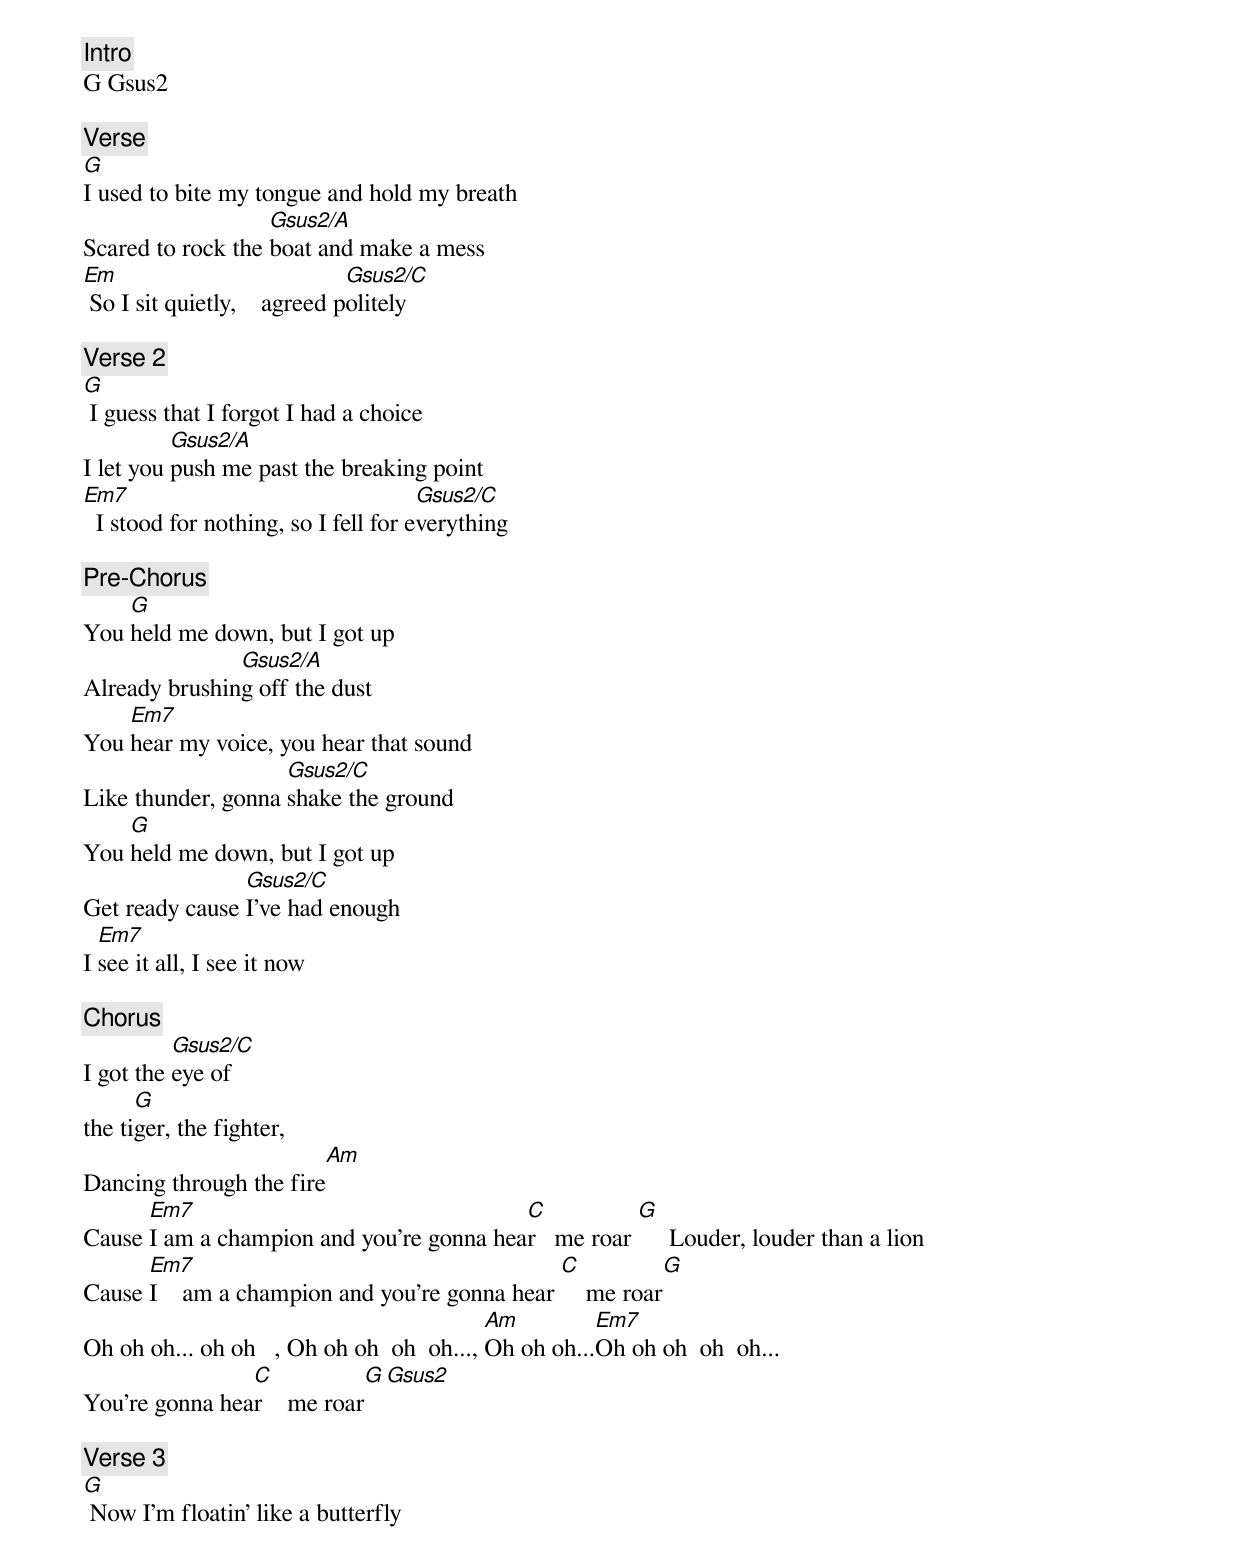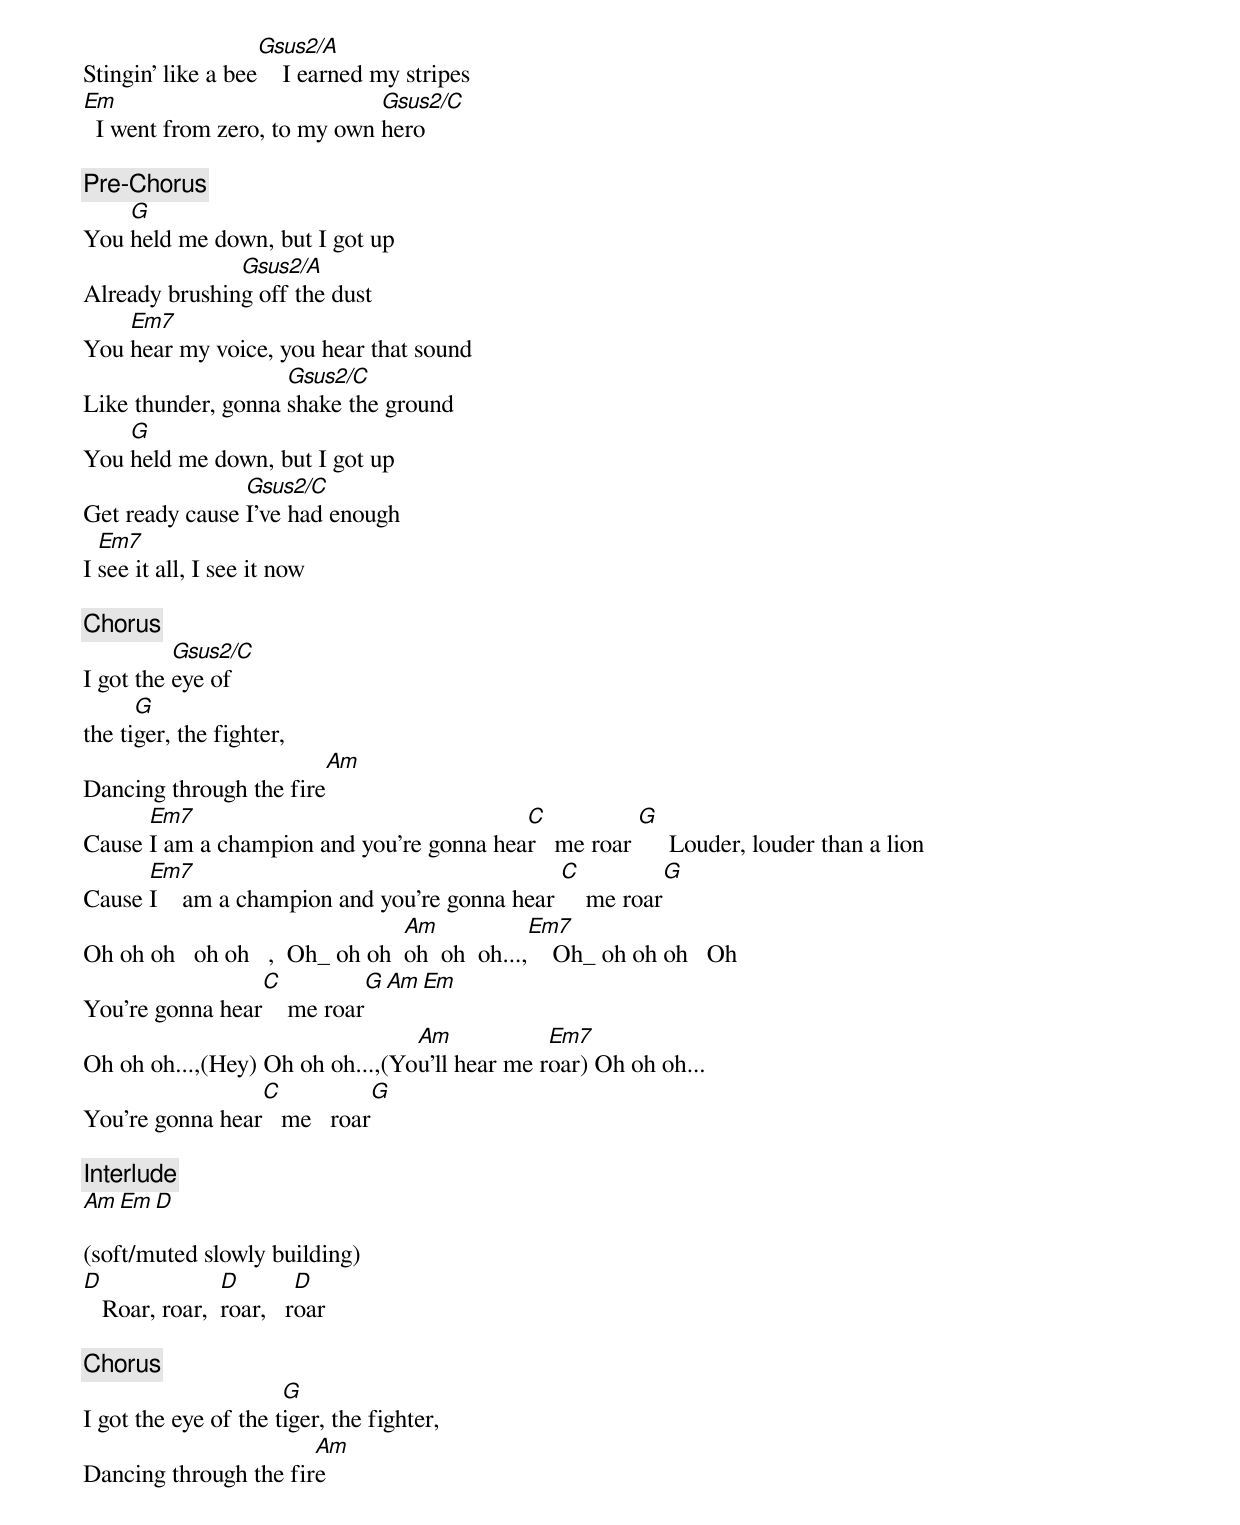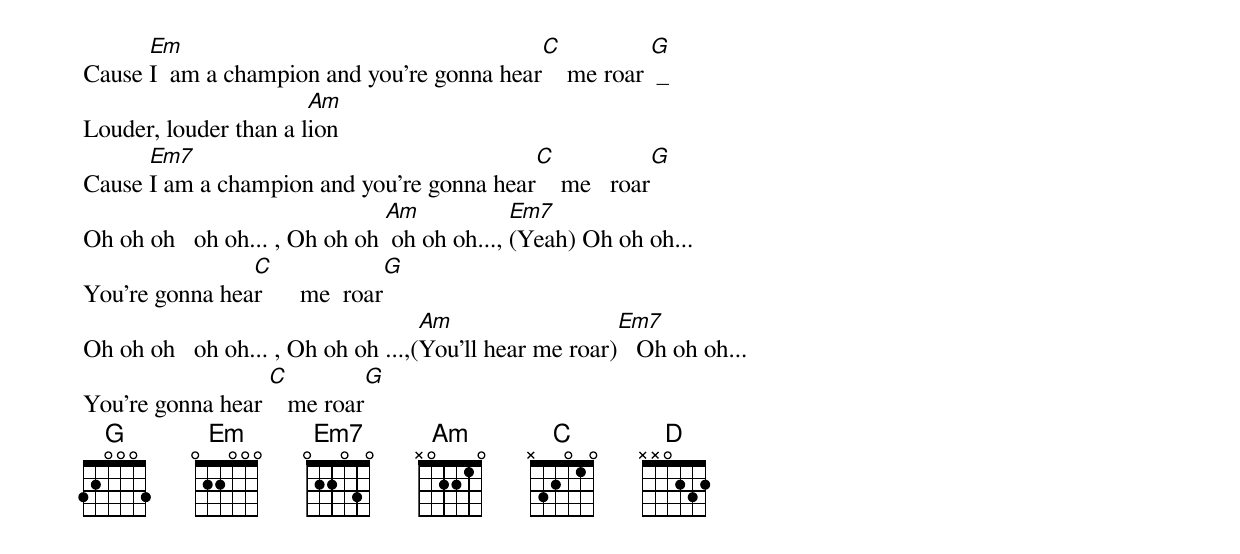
[Intro]
G Gsus2

[Verse]
G
I used to bite my tongue and hold my breath
                   Gsus2/A
Scared to rock the boat and make a mess
Em                            Gsus2/C
 So I sit quietly,    agreed politely

[Verse 2]
G
 I guess that I forgot I had a choice
          Gsus2/A
I let you push me past the breaking point
Em7                                   Gsus2/C
  I stood for nothing, so I fell for everything

[Pre-Chorus]
    G
You held me down, but I got up
               Gsus2/A
Already brushing off the dust
    Em7
You hear my voice, you hear that sound
                    Gsus2/C
Like thunder, gonna shake the ground
    G
You held me down, but I got up
                Gsus2/C
Get ready cause I've had enough
  Em7
I see it all, I see it now

[Chorus]
          Gsus2/C
I got the eye of
      G
the tiger, the fighter,
                        Am
Dancing through the fire
      Em7                                 C           G
Cause I am a champion and you're gonna hear   me roar      Louder, louder than a lion
      Em7                                      C           G
Cause I    am a champion and you're gonna hear     me roar
                                           Am         Em7
Oh oh oh... oh oh   , Oh oh oh  oh  oh..., Oh oh oh...Oh oh oh  oh  oh...
                C            G        Gsus2
You're gonna hear    me roar

[Verse 3]
G
 Now I'm floatin' like a butterfly
                   Gsus2/A
Stingin' like a bee    I earned my stripes
Em                            Gsus2/C
  I went from zero, to my own hero

[Pre-Chorus]
    G
You held me down, but I got up
               Gsus2/A
Already brushing off the dust
    Em7
You hear my voice, you hear that sound
                    Gsus2/C
Like thunder, gonna shake the ground
    G
You held me down, but I got up
                Gsus2/C
Get ready cause I've had enough
  Em7
I see it all, I see it now

[Chorus]
          Gsus2/C
I got the eye of
      G
the tiger, the fighter,
                        Am
Dancing through the fire
      Em7                                 C           G
Cause I am a champion and you're gonna hear   me roar      Louder, louder than a lion
      Em7                                      C           G
Cause I    am a champion and you're gonna hear     me roar
                                 Am            Em7
Oh oh oh   oh oh   ,  Oh_ oh oh  oh  oh  oh...,    Oh_ oh oh oh   Oh
                 C            G        Am   Em
You're gonna hear    me roar
                                 Am            Em7
Oh oh oh...,(Hey) Oh oh oh...,(You'll hear me roar) Oh oh oh...
                 C            G
You're gonna hear   me   roar

[Interlude]
Am   Em   D

(soft/muted slowly building)
D               D        D
   Roar, roar,  roar,   roar

[Chorus]
                      G
I got the eye of the tiger, the fighter,
                       Am
Dancing through the fire
      Em                                    C           G
Cause I  am a champion and you're gonna hear    me roar  _
                       Am
Louder, louder than a lion
      Em7                                  C             G
Cause I am a champion and you're gonna hear    me   roar
                               Am            Em7
Oh oh oh   oh oh... , Oh oh oh  oh oh oh..., (Yeah) Oh oh oh...
                C               G
You're gonna hear      me  roar
                                    Am                  Em7
Oh oh oh   oh oh... , Oh oh oh ...,(You'll hear me roar)   Oh oh oh...
                  C           G
You're gonna hear    me roar
